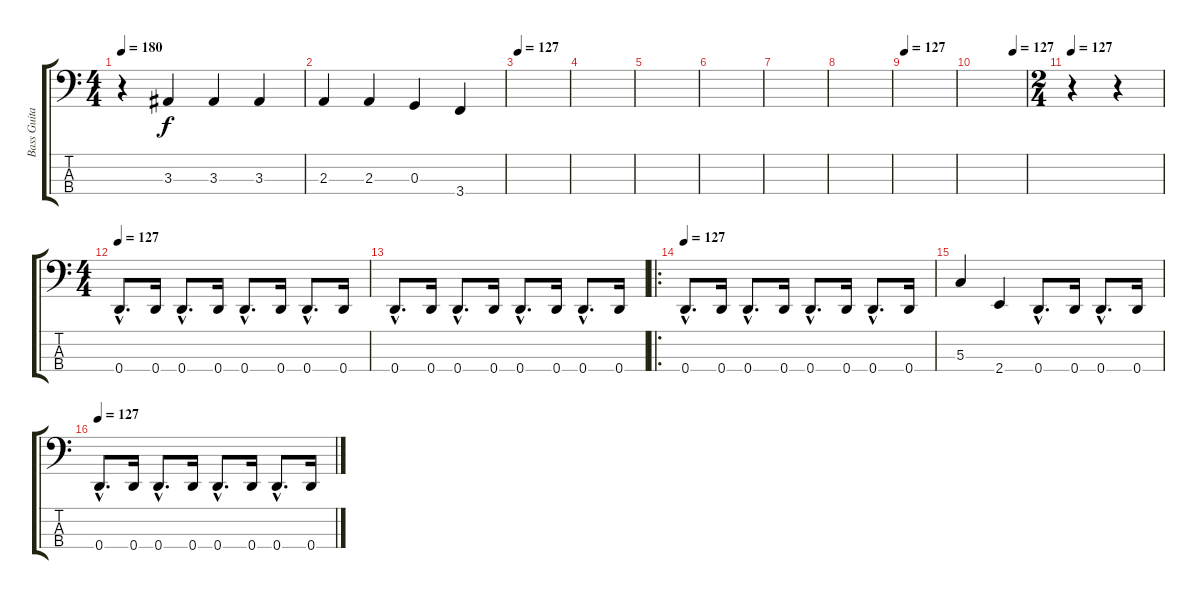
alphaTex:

\track ("Bass Guitar" "Bass Guita") {instrument electricbasspick}
\staff {score tabs}
\tuning (F2 C2 G1 D1) {hide}
\ts (4 4)
\tempo 180
\clef f4
\ks c
r.4{dy f} 3.3.4 3.3.4 3.3.4 |
2.3.4 2.3.4 0.3.4 3.4.4 |
\tempo 127
|
|
|
|
|
|
\tempo 127
|
\tempo (127 0.75)
|
\ts (2 4)
\tempo 127
r.4 r.4 |
\ts (4 4)
\tempo 127
0.4{hac}.8{d} 0.4.16 0.4{hac}.8{d} 0.4.16 0.4{hac}.8{d} 0.4.16 0.4{hac}.8{d} 0.4.16 |
0.4{hac}.8{d} 0.4.16 0.4{hac}.8{d} 0.4.16 0.4{hac}.8{d} 0.4.16 0.4{hac}.8{d} 0.4.16 |
\ro
\tempo 127
0.4{hac}.8{d} 0.4.16 0.4{hac}.8{d} 0.4.16 0.4{hac}.8{d} 0.4.16 0.4{hac}.8{d} 0.4.16 |
5.3.4 2.4.4 0.4{hac}.8{d} 0.4.16 0.4{hac}.8{d} 0.4.16 |
\tempo 127
0.4{hac}.8{d} 0.4.16 0.4{hac}.8{d} 0.4.16 0.4{hac}.8{d} 0.4.16 0.4{hac}.8{d} 0.4.16
